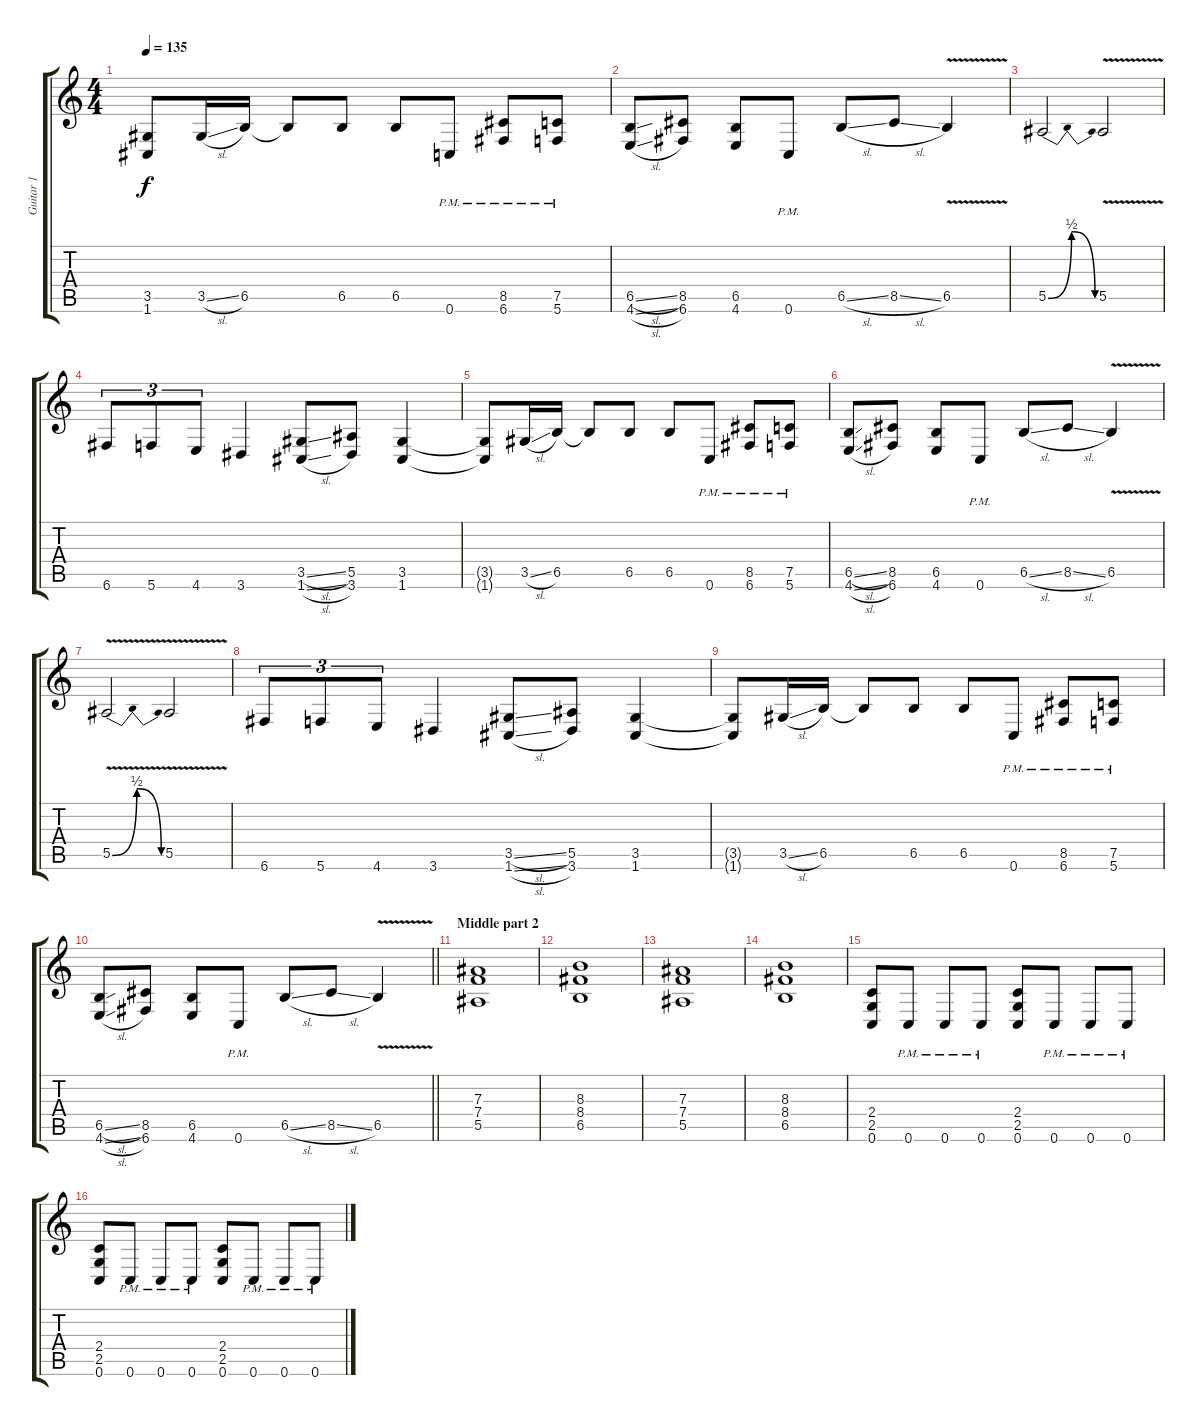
\track ("Guitar 1" "Guitar 1") {instrument distortionguitar}
\staff {score tabs}
\tuning (C4 G3 Eb3 Bb2 F2 C2) {hide}
\ts (4 4)
\tempo 135
\clef g2
\ks c
(3.5{t} 1.6{t}).8{dy f} 3.5{sl}.16 6.5.16 6.5{t}.8 6.5.8 6.5.8 0.6{pm}.8 (8.5{pm} 6.6{pm}).8 (7.5{pm} 5.6{pm}).8 |
(6.5{sl} 4.6{sl}).8 (8.5 6.6).8 (6.5 4.6).8 0.6{pm}.8 6.5{sl}.8 8.5{sl}.8 6.5{v}.4 |
5.5{be (bendrelease 0 0 22 2 43 2 60 0)}.2 5.5{v}.2 |
6.6.8{tu (3 2)} 5.6.8{tu (3 2)} 4.6.8{tu (3 2)} 3.6.4 (3.5{sl} 1.6{sl}).8 (5.5 3.6).8 (3.5 1.6).4 |
(3.5{t} 1.6{t}).8 3.5{sl}.16 6.5.16 6.5{t}.8 6.5.8 6.5.8 0.6{pm}.8 (8.5{pm} 6.6{pm}).8 (7.5{pm} 5.6{pm}).8 |
(6.5{sl} 4.6{sl}).8 (8.5 6.6).8 (6.5 4.6).8 0.6{pm}.8 6.5{sl}.8 8.5{sl}.8 6.5{v}.4 |
5.5{be (bendrelease 0 0 22 2 43 2 60 0) v}.2 5.5{v}.2 |
6.6.8{tu (3 2)} 5.6.8{tu (3 2)} 4.6.8{tu (3 2)} 3.6.4 (3.5{sl} 1.6{sl}).8 (5.5 3.6).8 (3.5 1.6).4 |
(3.5{t} 1.6{t}).8 3.5{sl}.16 6.5.16 6.5{t}.8 6.5.8 6.5.8 0.6{pm}.8 (8.5{pm} 6.6{pm}).8 (7.5{pm} 5.6{pm}).8 |
\barLineRight lightlight
(6.5{sl} 4.6{sl}).8 (8.5 6.6).8 (6.5 4.6).8 0.6{pm}.8 6.5{sl}.8 8.5{sl}.8 6.5{v}.4 |
\section ("" "Middle part 2")
(7.3 7.4 5.5).1 |
(8.3 8.4 6.5).1 |
(7.3 7.4 5.5).1 |
(8.3 8.4 6.5).1 |
(2.4 2.5 0.6).8 0.6{pm}.8 0.6{pm}.8 0.6{pm}.8 (2.4 2.5 0.6).8 0.6{pm}.8 0.6{pm}.8 0.6{pm}.8 |
(2.4 2.5 0.6).8 0.6{pm}.8 0.6{pm}.8 0.6{pm}.8 (2.4 2.5 0.6).8 0.6{pm}.8 0.6{pm}.8 0.6{pm}.8
